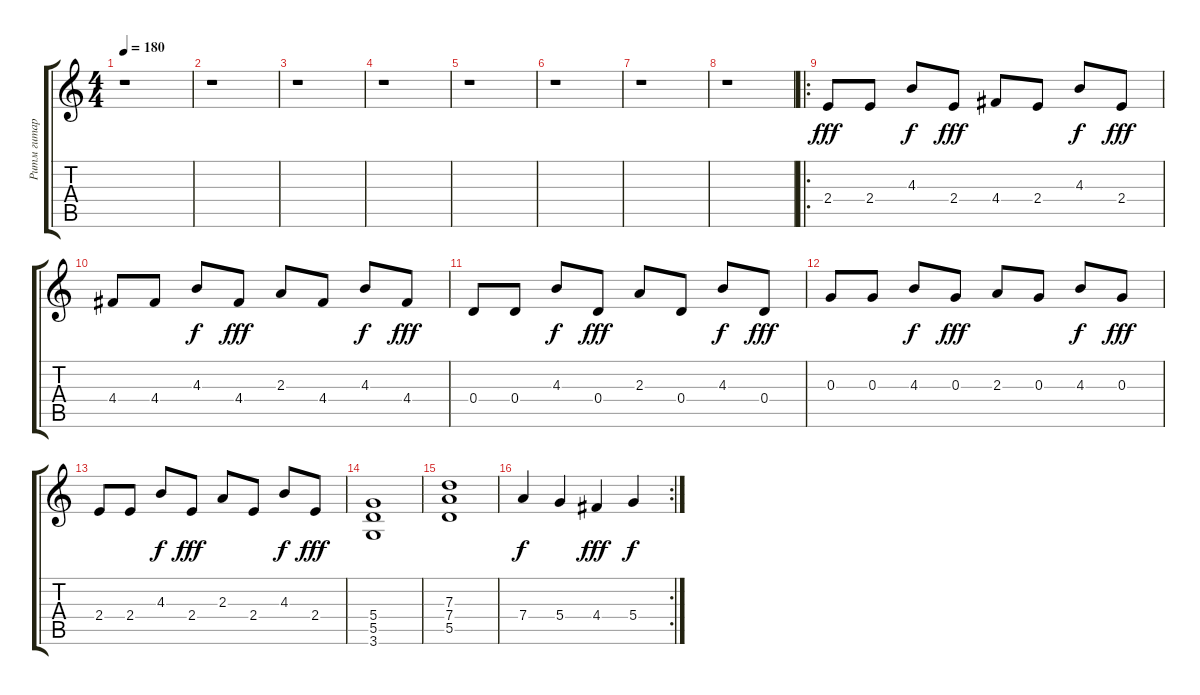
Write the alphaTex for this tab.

\track ("Ритм гитара" "Ритм гитар") {instrument distortionguitar}
\staff {score tabs}
\tuning (E4 B3 G3 D3 A2 E2) {hide}
\ts (4 4)
\tempo 180
\clef g2
\ks c
r.1{dy f} |
r.1 |
r.1 |
r.1 |
r.1 |
r.1 |
r.1 |
r.1 |
\ro
2.4.8{dy fff} 2.4.8 4.3.8{dy f} 2.4.8{dy fff} 4.4.8 2.4.8 4.3.8{dy f} 2.4.8{dy fff} |
4.4.8 4.4.8 4.3.8{dy f} 4.4.8{dy fff} 2.3.8 4.4.8 4.3.8{dy f} 4.4.8{dy fff} |
0.4.8 0.4.8 4.3.8{dy f} 0.4.8{dy fff} 2.3.8 0.4.8 4.3.8{dy f} 0.4.8{dy fff} |
0.3.8 0.3.8 4.3.8{dy f} 0.3.8{dy fff} 2.3.8 0.3.8 4.3.8{dy f} 0.3.8{dy fff} |
2.4.8 2.4.8 4.3.8{dy f} 2.4.8{dy fff} 2.3.8 2.4.8 4.3.8{dy f} 2.4.8{dy fff} |
(5.4 5.5 3.6).1 |
(7.3 7.4 5.5).1 |
\rc 2
7.4.4{dy f} 5.4.4 4.4.4{dy fff} 5.4.4{dy f}
